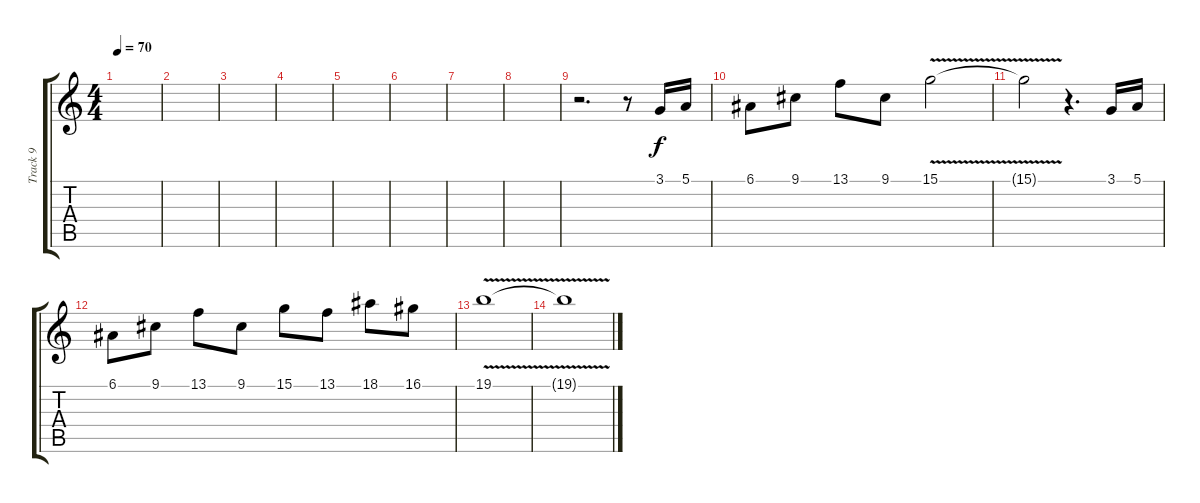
\track ("Track 9" "Track 9") {instrument oboe}
\staff {score tabs}
\tuning (E4 B3 G3 D3 A2 E2) {hide}
\ts (4 4)
\tempo 70
\clef g2
\ks c
|
|
|
|
|
|
|
|
r.2{d} r.8 3.1.16 5.1.16 |
6.1.8 9.1.8 13.1.8 9.1.8 15.1{v}.2 |
15.1{t}.2 r.4{d} 3.1.16 5.1.16 |
6.1.8 9.1.8 13.1.8 9.1.8 15.1.8 13.1.8 18.1.8 16.1.8 |
19.1{v}.1 |
19.1{t}.1{volume 7}
